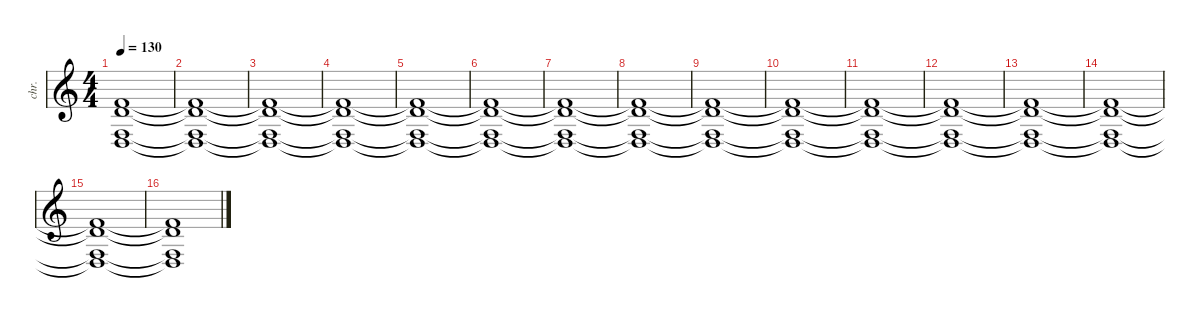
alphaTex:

\defaultSystemsLayout 4
\hideDynamics
\bracketExtendMode nobrackets
\otherSystemsTrackNameOrientation horizontal
\track ("Choir" "chr.") {defaultSystemsLayout 16 instrument choiraahs}
\staff {score}
\tuning (E4 B3 G3 D3 A2 E2)
\ts (4 4)
\tempo 130
\clef g2
\ks c
(1.1 3.2 3.4 5.5).1{dy f beam Up} |
(1.1{t} 3.2{t} 3.4{t} 5.5{t}).1{beam Up} |
(1.1{t} 3.2{t} 3.4{t} 5.5{t}).1{beam Up} |
(1.1{t} 3.2{t} 3.4{t} 5.5{t}).1{beam Up} |
(1.1{t} 3.2{t} 3.4{t} 5.5{t}).1{beam Up} |
(1.1{t} 3.2{t} 3.4{t} 5.5{t}).1{beam Up} |
(1.1{t} 3.2{t} 3.4{t} 5.5{t}).1{beam Up} |
(1.1{t} 3.2{t} 3.4{t} 5.5{t}).1{beam Up} |
(1.1{t} 3.2{t} 3.4{t} 5.5{t}).1{beam Up} |
(1.1{t} 3.2{t} 3.4{t} 5.5{t}).1{beam Up} |
(1.1{t} 3.2{t} 3.4{t} 5.5{t}).1{beam Up} |
(1.1{t} 3.2{t} 3.4{t} 5.5{t}).1{beam Up} |
(1.1{t} 3.2{t} 3.4{t} 5.5{t}).1{beam Up} |
(1.1{t} 3.2{t} 3.4{t} 5.5{t}).1{beam Up} |
(1.1{t} 3.2{t} 3.4{t} 5.5{t}).1{beam Up} |
(1.1{t} 3.2{t} 3.4{t} 5.5{t}).1{beam Up}
